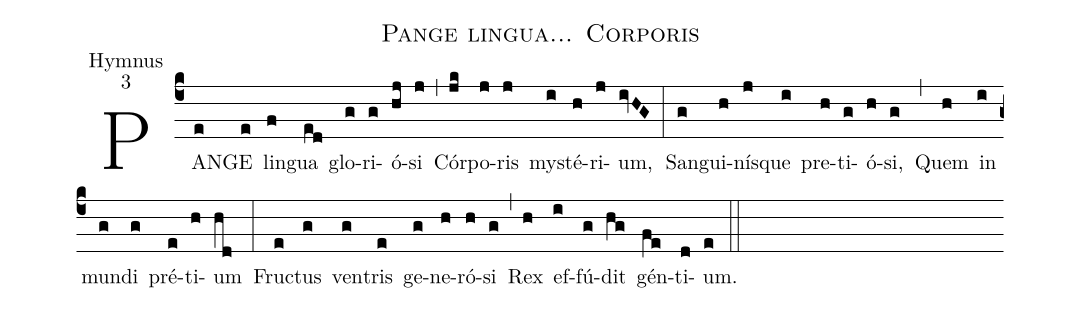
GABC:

name:Pange lingua... Corporis;
office-part:Hymnus;
mode:3;
%%
(c4) PAN(e)GE(e) lin(f)gua(ed) glo(g)ri(g)ó(hj)si(j) (,) Cór(jk)po(j)ris(j) mys(i)té(h)ri(j)um,(ivHG) (:) San(g)gui(h)nís(j)que(i) pre(h)ti(g)ó(h)si,(g) (,) Quem(h) in(i) mun(g)di(g) pré(e)ti(h)um(hd) (:) Fruc(e)tus(g) ven(g)tris(e) ge(g)ne(h)ró(h)si(g) (,) Rex(h) ef(i)fú(g)dit(hg) gén(fe)ti(d)um.(e) (::)
